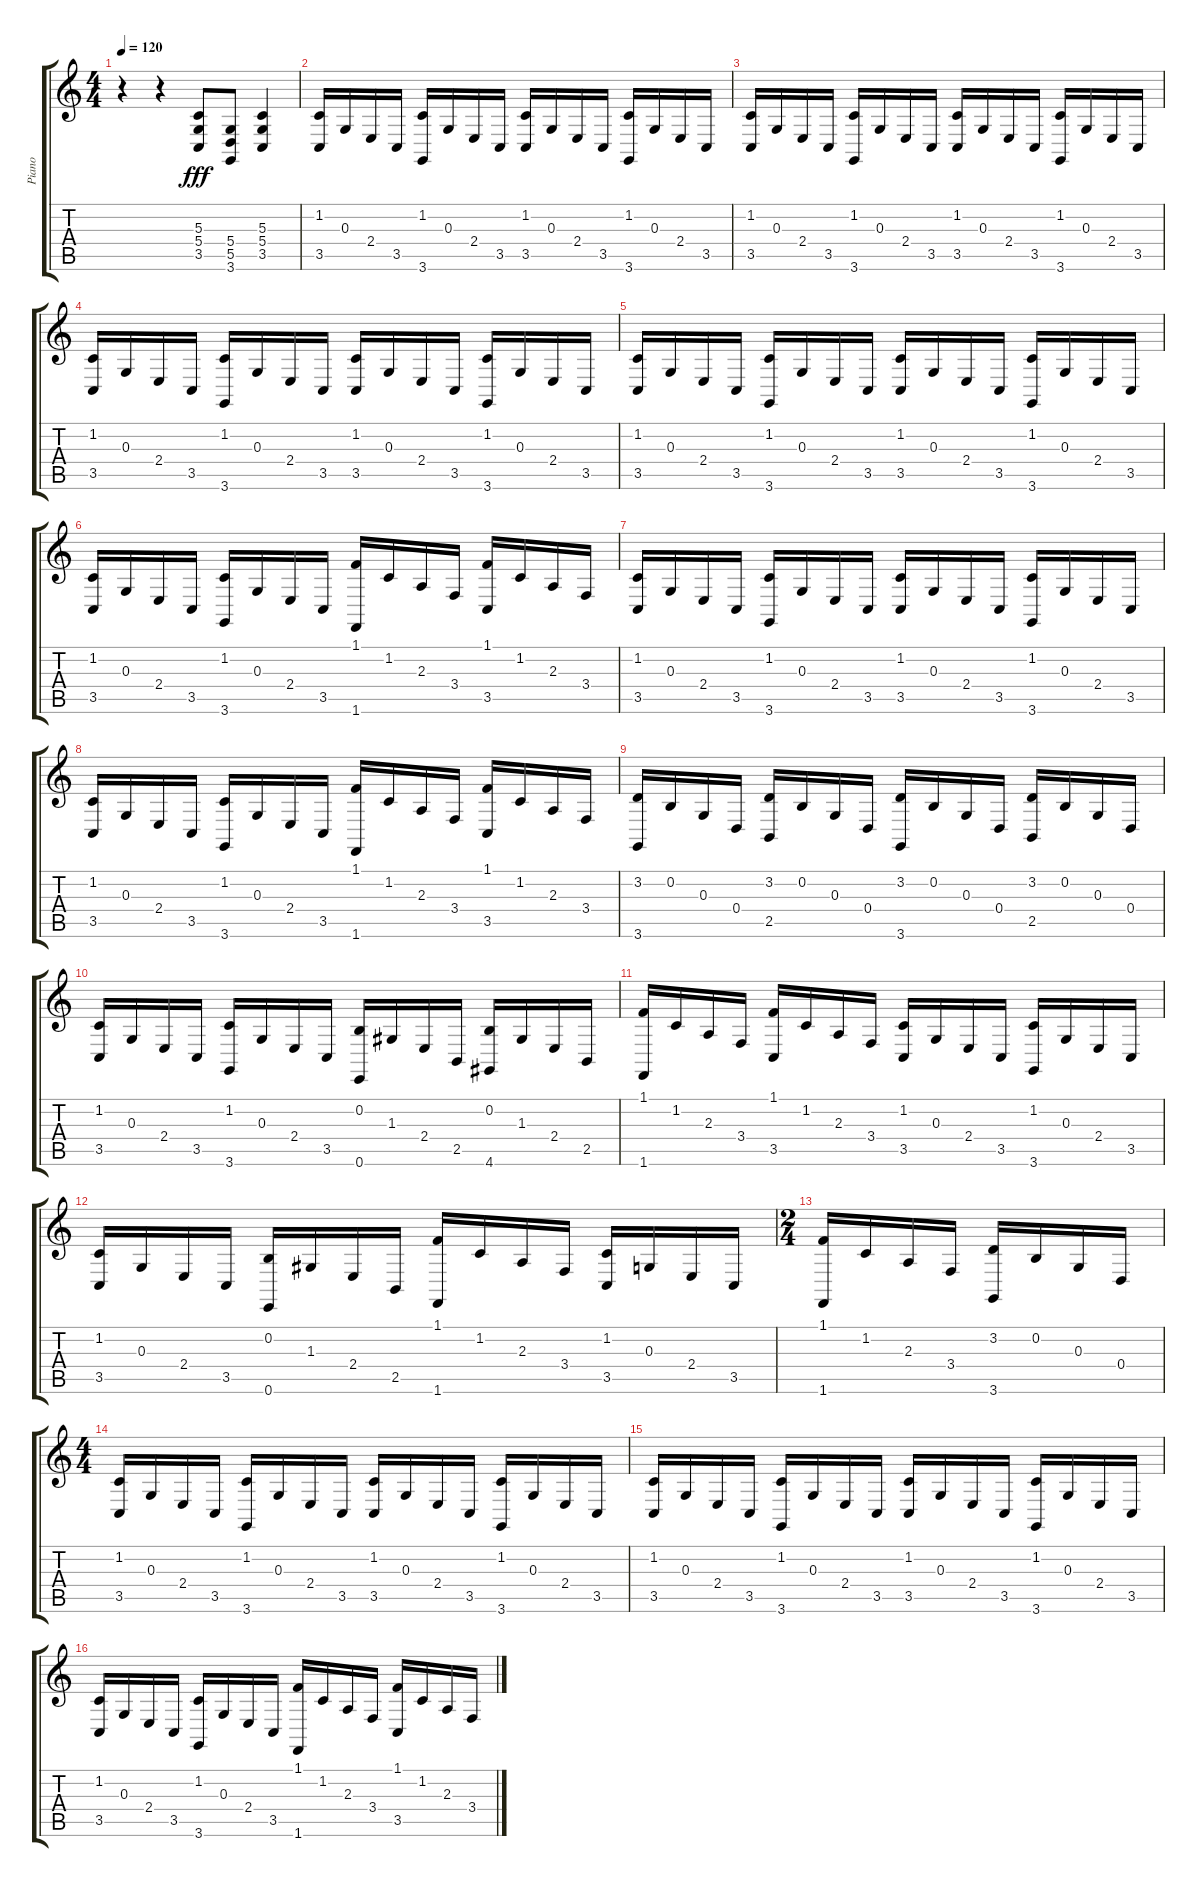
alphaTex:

\track ("Piano" "Piano") {instrument honkytonkpiano}
\staff {score tabs}
\tuning (E4 B3 G3 D3 A2 E2) {hide}
\ts (4 4)
\tempo 120
\clef g2
\ks c
r.4{dy fff instrument honkytonkpiano} r.4 (5.3 5.4 3.5).8 (5.4 5.5 3.6).8 (5.3 5.4 3.5).4 |
(1.2 3.5).16 0.3.16 2.4.16 3.5.16 (1.2 3.6).16 0.3.16 2.4.16 3.5.16 (1.2 3.5).16 0.3.16 2.4.16 3.5.16 (1.2 3.6).16 0.3.16 2.4.16 3.5.16 |
(1.2 3.5).16 0.3.16 2.4.16 3.5.16 (1.2 3.6).16 0.3.16 2.4.16 3.5.16 (1.2 3.5).16 0.3.16 2.4.16 3.5.16 (1.2 3.6).16 0.3.16 2.4.16 3.5.16 |
(1.2 3.5).16 0.3.16 2.4.16 3.5.16 (1.2 3.6).16 0.3.16 2.4.16 3.5.16 (1.2 3.5).16 0.3.16 2.4.16 3.5.16 (1.2 3.6).16 0.3.16 2.4.16 3.5.16 |
(1.2 3.5).16 0.3.16 2.4.16 3.5.16 (1.2 3.6).16 0.3.16 2.4.16 3.5.16 (1.2 3.5).16 0.3.16 2.4.16 3.5.16 (1.2 3.6).16 0.3.16 2.4.16 3.5.16 |
(1.2 3.5).16 0.3.16 2.4.16 3.5.16 (1.2 3.6).16 0.3.16 2.4.16 3.5.16 (1.1 1.6).16 1.2.16 2.3.16 3.4.16 (1.1 3.5).16 1.2.16 2.3.16 3.4.16 |
(1.2 3.5).16 0.3.16 2.4.16 3.5.16 (1.2 3.6).16 0.3.16 2.4.16 3.5.16 (1.2 3.5).16 0.3.16 2.4.16 3.5.16 (1.2 3.6).16 0.3.16 2.4.16 3.5.16 |
(1.2 3.5).16 0.3.16 2.4.16 3.5.16 (1.2 3.6).16 0.3.16 2.4.16 3.5.16 (1.1 1.6).16 1.2.16 2.3.16 3.4.16 (1.1 3.5).16 1.2.16 2.3.16 3.4.16 |
(3.2 3.6).16 0.2.16 0.3.16 0.4.16 (3.2 2.5).16 0.2.16 0.3.16 0.4.16 (3.2 3.6).16 0.2.16 0.3.16 0.4.16 (3.2 2.5).16 0.2.16 0.3.16 0.4.16 |
(1.2 3.5).16 0.3.16 2.4.16 3.5.16 (1.2 3.6).16 0.3.16 2.4.16 3.5.16 (0.2 0.6).16 1.3.16 2.4.16 2.5.16 (0.2 4.6).16 1.3.16 2.4.16 2.5.16 |
(1.1 1.6).16 1.2.16 2.3.16 3.4.16 (1.1 3.5).16 1.2.16 2.3.16 3.4.16 (1.2 3.5).16 0.3.16 2.4.16 3.5.16 (1.2 3.6).16 0.3.16 2.4.16 3.5.16 |
(1.2 3.5).16 0.3.16 2.4.16 3.5.16 (0.2 0.6).16 1.3.16 2.4.16 2.5.16 (1.1 1.6).16 1.2.16 2.3.16 3.4.16 (1.2 3.5).16 0.3.16 2.4.16 3.5.16 |
\ts (2 4)
(1.1 1.6).16 1.2.16 2.3.16 3.4.16 (3.2 3.6).16 0.2.16 0.3.16 0.4.16 |
\ts (4 4)
(1.2 3.5).16 0.3.16 2.4.16 3.5.16 (1.2 3.6).16 0.3.16 2.4.16 3.5.16 (1.2 3.5).16 0.3.16 2.4.16 3.5.16 (1.2 3.6).16 0.3.16 2.4.16 3.5.16 |
(1.2 3.5).16 0.3.16 2.4.16 3.5.16 (1.2 3.6).16 0.3.16 2.4.16 3.5.16 (1.2 3.5).16 0.3.16 2.4.16 3.5.16 (1.2 3.6).16 0.3.16 2.4.16 3.5.16 |
(1.2 3.5).16 0.3.16 2.4.16 3.5.16 (1.2 3.6).16 0.3.16 2.4.16 3.5.16 (1.1 1.6).16 1.2.16 2.3.16 3.4.16 (1.1 3.5).16 1.2.16 2.3.16 3.4.16
